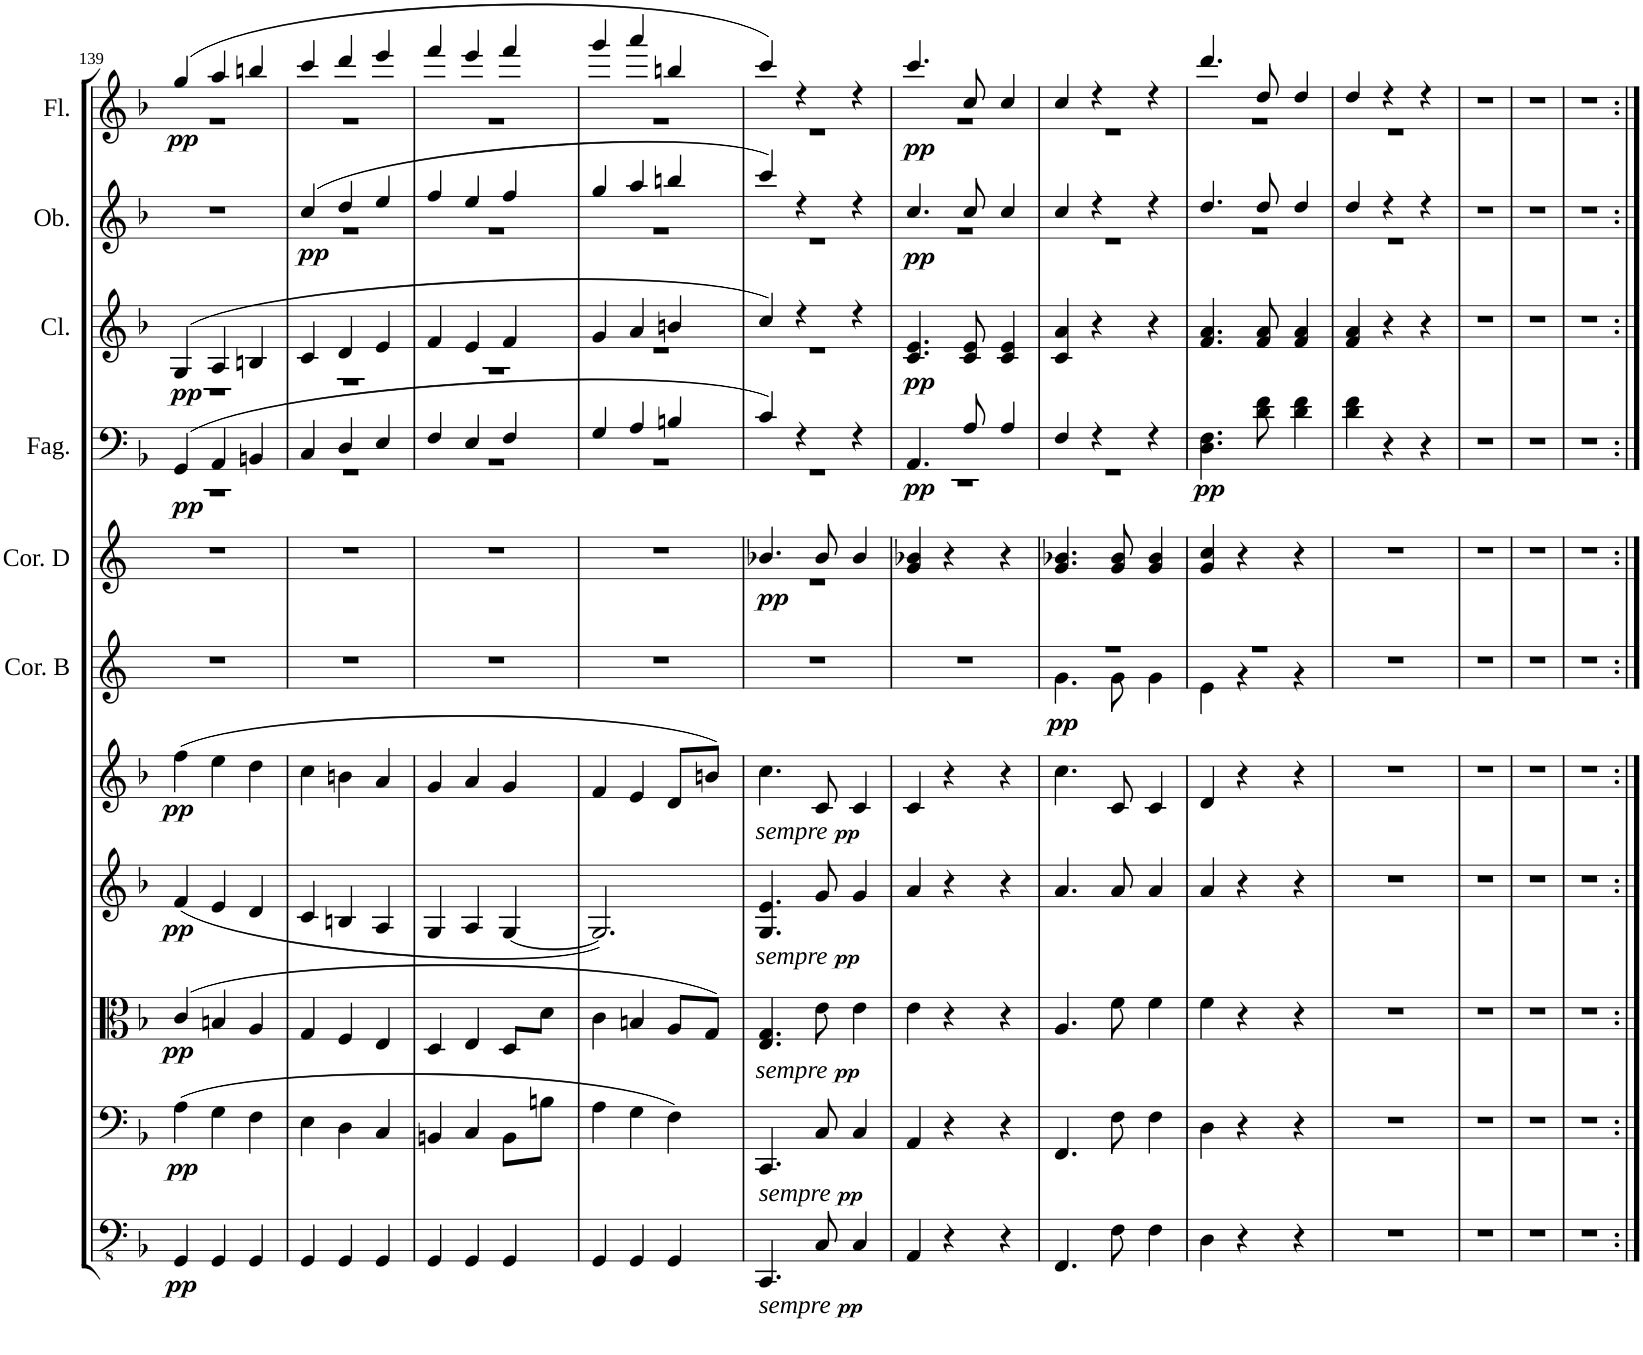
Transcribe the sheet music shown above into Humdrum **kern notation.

**kern	**dynam	**kern	**dynam	**kern	**dynam	**kern	**dynam	**kern	**dynam	**kern	**dynam	**kern	**dynam	**kern	**dynam	**kern	**dynam	**kern	**dynam	**kern	**dynam
*part11	*part11	*part10	*part10	*part9	*part9	*part8	*part8	*part7	*part7	*part6	*part6	*part5	*part5	*part4	*part4	*part3	*part3	*part2	*part2	*part1	*part1
*staff11	*staff11	*staff10	*staff10	*staff9	*staff9	*staff8	*staff8	*staff7	*staff7	*staff6	*staff6	*staff5	*staff5	*staff4	*staff4	*staff3	*staff3	*staff2	*staff2	*staff1	*staff1
*I"Basso	*	*I"Violoncello	*	*I"Viola	*	*I"Violino II	*	*I"Violino I	*	*I"Corni in B	*	*I"Corni in D	*	*I"Fagotti	*	*I"Clarinetti in C	*	*I"Oboi	*	*I"Flauti	*
*	*	*	*	*	*	*	*	*	*	*I'Cor. B	*	*I'Cor. D	*	*I'Fag.	*	*I'Cl.	*	*I'Ob.	*	*I'Fl.	*
!!LO:PB:g=z
*clefFv4	*	*clefF4	*	*clefC3	*	*clefG2	*	*clefG2	*	*clefG2	*	*clefG2	*	*clefF4	*	*clefG2	*	*clefG2	*	*clefG2	*
*	*	*	*	*	*	*	*	*	*	*Trd1c2	*	*Trd6c10	*	*	*	*Trd1c2	*	*	*	*	*
*k[b-]	*	*k[b-]	*	*k[b-]	*	*k[b-]	*	*k[b-]	*	*k[f#]	*	*k[b-e-a-]	*	*k[b-]	*	*k[b-]	*	*k[b-]	*	*k[b-]	*
*M3/4	*	*M3/4	*	*M3/4	*	*M3/4	*	*M3/4	*	*M3/4	*	*M3/4	*	*M3/4	*	*M3/4	*	*M3/4	*	*M3/4	*
=139	=139	=139	=139	=139	=139	=139	=139	=139	=139	=139	=139	=139	=139	=139	=139	=139	=139	=139	=139	=139	=139
*	*	*	*	*	*	*	*	*	*	*	*	*	*	*^	*	*^	*	*	*	*^	*
!	!LO:DY:b	!	!LO:DY:b	!	!LO:DY:b	!	!LO:DY:b	!	!LO:DY:b	!	!	!	!	!	!	!LO:DY:b	!	!	!LO:DY:b	!	!	!	!	!LO:DY:b
4GGG'/	pp	(4A\	pp	(4c/	pp	(4f/	pp	(4ff\	pp	2.r	.	2.r	.	(4GG/	2.r	pp	(4G/	2.r	pp	2.r	.	(4gg/	2.r	pp
4GGG'/	.	4G\	.	4Bn/	.	4e/	.	4ee\	.	.	.	.	.	4AA/	.	.	4A/	.	.	.	.	4aa/	.	.
4GGG'/	.	4F\	.	4A/	.	4d/	.	4dd\	.	.	.	.	.	4BBn/	.	.	4Bn/	.	.	.	.	4bbn/	.	.
=140	=140	=140	=140	=140	=140	=140	=140	=140	=140	=140	=140	=140	=140	=140	=140	=140	=140	=140	=140	=140	=140	=140	=140	=140
*	*	*	*	*	*	*	*	*	*	*	*	*	*	*	*	*	*	*	*	*^	*	*	*	*
!	!	!	!	!	!	!	!	!	!	!	!	!	!	!	!	!	!	!	!	!	!	!LO:DY:b	!	!	!
4GGG'/	.	4E\	.	4G/	.	4c/	.	4cc\	.	2.r	.	2.r	.	4C/	2.r	.	4c/	2.r	.	(4cc/	2.r	pp	4ccc/	2.r	.
4GGG'/	.	4D\	.	4F/	.	4Bn/	.	4bn\	.	.	.	.	.	4D/	.	.	4d/	.	.	4dd/	.	.	4ddd/	.	.
4GGG'/	.	4C/	.	4E/	.	4A/	.	4a/	.	.	.	.	.	4E/	.	.	4e/	.	.	4ee/	.	.	4eee/	.	.
=141	=141	=141	=141	=141	=141	=141	=141	=141	=141	=141	=141	=141	=141	=141	=141	=141	=141	=141	=141	=141	=141	=141	=141	=141	=141
4GGG'/	.	4BBn/	.	4D/	.	4G/	.	4g/	.	2.r	.	2.r	.	4F/	2.r	.	4f/	2.r	.	4ff/	2.r	.	4fff/	2.r	.
4GGG'/	.	4C/	.	4E/	.	4A/	.	4a/	.	.	.	.	.	4E/	.	.	4e/	.	.	4ee/	.	.	4eee/	.	.
4GGG'/	.	8BB\L	.	8D/L	.	[4G/	.	4g/	.	.	.	.	.	4F/	.	.	4f/	.	.	4ff/	.	.	4fff/	.	.
.	.	8Bn\J	.	8d\J	.	.	.	.	.	.	.	.	.	.	.	.	.	.	.	.	.	.	.	.	.
=142	=142	=142	=142	=142	=142	=142	=142	=142	=142	=142	=142	=142	=142	=142	=142	=142	=142	=142	=142	=142	=142	=142	=142	=142	=142
4GGG'/	.	4A\	.	4c\	.	2.G/])	.	4f/	.	2.r	.	2.r	.	4G/	2.r	.	4g/	2.r	.	4gg/	2.r	.	4ggg/	2.r	.
4GGG'/	.	4G\	.	4Bn/	.	.	.	4e/	.	.	.	.	.	4A/	.	.	4a/	.	.	4aa/	.	.	4aaa/	.	.
4GGG'/	.	4F\)	.	8A/L	.	.	.	8d/L	.	.	.	.	.	4Bn/	.	.	4bn/	.	.	4bbn/	.	.	4bbn/	.	.
.	.	.	.	8G/J)	.	.	.	8bn/J)	.	.	.	.	.	.	.	.	.	.	.	.	.	.	.	.	.
=143	=143	=143	=143	=143	=143	=143	=143	=143	=143	=143	=143	=143	=143	=143	=143	=143	=143	=143	=143	=143	=143	=143	=143	=143	=143
*	*	*	*	*	*	*	*	*	*	*	*	*^	*	*	*	*	*	*	*	*	*	*	*	*	*
!	!	!	!	!	!	!	!	!LO:TX:b:i:t=sempre	!	!	!	!	!	!	!	!	!	!	!	!	!	!	!	!	!	!
!	!	!	!	!	!	!LO:TX:b:i:t=sempre	!	!	!	!	!	!	!	!	!	!	!	!	!	!	!	!	!	!	!	!
!	!	!	!	!LO:TX:b:i:t=sempre	!	!	!	!	!	!	!	!	!	!	!	!	!	!	!	!	!	!	!	!	!	!
!	!	!LO:TX:b:i:t=sempre	!	!	!	!	!	!	!	!	!	!	!	!	!	!	!	!	!	!	!	!	!	!	!	!
!LO:TX:b:i:t=sempre	!	!	!	!	!	!	!	!	!	!	!	!	!	!	!	!	!	!	!	!	!	!	!	!	!	!
!	!	!	!	!	!	!	!	!	!	!	!	!	!	!LO:DY:b	!	!	!	!	!	!	!	!	!	!	!	!
4.CCC'/	.	4.CC'/	.	4.E/' 4.G/'	.	4.G/' 4.e/'	.	4.cc'\	.	2.r	.	4.b-X'/	2.r	pp	4c/)	2.r	.	4cc/)	2.r	.	4ccc/)	2.r	.	4ccc/)	2.r	.
.	.	.	.	.	.	.	.	.	.	.	.	.	.	.	4r	.	.	4r	.	.	4r	.	.	4r	.	.
8CC'/	.	8C'/	.	8e'\	.	8g'/	.	8c'/	.	.	.	8b-'/	.	.	.	.	.	.	.	.	.	.	.	.	.	.
4CC'/	.	4C'/	.	4e'\	.	4g'/	.	4c'/	.	.	.	4b-'/	.	.	4r	.	.	4r	.	.	4r	.	.	4r	.	.
*	*	*	*	*	*	*	*	*	*	*	*	*v	*v	*	*	*	*	*v	*v	*	*	*	*	*	*	*
=144	=144	=144	=144	=144	=144	=144	=144	=144	=144	=144	=144	=144	=144	=144	=144	=144	=144	=144	=144	=144	=144	=144	=144	=144
!	!	!	!	!	!	!	!	!	!	!	!	!	!	!	!	!LO:DY:b	!	!LO:DY:b	!	!	!LO:DY:b	!	!	!LO:DY:b
4AAA'/	.	4AA'/	.	4e'\	.	4a'/	.	4c'/	.	2.r	.	4g/' 4b-X/'	.	4.AA'/	2.r	pp	4.c/' 4.e/'	pp	4.cc'/	2.r	pp	4.ccc'/	2.r	pp
4r	.	4r	.	4r	.	4r	.	4r	.	.	.	4r	.	.	.	.	.	.	.	.	.	.	.	.
.	.	.	.	.	.	.	.	.	.	.	.	.	.	8A'/	.	.	8c/' 8e/'	.	8cc'/	.	.	8cc'/	.	.
4r	.	4r	.	4r	.	4r	.	4r	.	.	.	4r	.	4A'/	.	.	4c/' 4e/'	.	4cc'/	.	.	4cc'/	.	.
=145	=145	=145	=145	=145	=145	=145	=145	=145	=145	=145	=145	=145	=145	=145	=145	=145	=145	=145	=145	=145	=145	=145	=145	=145
*	*	*	*	*	*	*	*	*	*	*^	*	*	*	*	*	*	*	*	*	*	*	*	*	*
!	!	!	!	!	!	!	!	!	!	!	!	!LO:DY:b	!	!	!	!	!	!	!	!	!	!	!	!	!
4.FFF'/	.	4.FF'/	.	4.A'/	.	4.a'/	.	4.cc'\	.	2.r	4.g'\	pp	4.g/' 4.b-X/'	.	4F'/	2.r	.	4c/' 4a/'	.	4cc'/	2.r	.	4cc'/	2.r	.
.	.	.	.	.	.	.	.	.	.	.	.	.	.	.	4r	.	.	4r	.	4r	.	.	4r	.	.
8FF'\	.	8F'\	.	8f'\	.	8a'/	.	8c'/	.	.	8g'\	.	8g/' 8b-/'	.	.	.	.	.	.	.	.	.	.	.	.
4FF'\	.	4F'\	.	4f'\	.	4a'/	.	4c'/	.	.	4g'\	.	4g/' 4b-/'	.	4r	.	.	4r	.	4r	.	.	4r	.	.
*	*	*	*	*	*	*	*	*	*	*	*	*	*	*	*v	*v	*	*	*	*	*	*	*	*	*
=146	=146	=146	=146	=146	=146	=146	=146	=146	=146	=146	=146	=146	=146	=146	=146	=146	=146	=146	=146	=146	=146	=146	=146	=146
!	!	!	!	!	!	!	!	!	!	!	!	!	!	!	!	!LO:DY:b	!	!	!	!	!	!	!	!
4DD'\	.	4D'\	.	4f'\	.	4a'/	.	4d'/	.	2.r	4e'\	.	4g/' 4cc/'	.	4.D\' 4.F\'	pp	4.f/' 4.a/'	.	4.dd'/	2.r	.	4.ddd'/	2.r	.
4r	.	4r	.	4r	.	4r	.	4r	.	.	4r	.	4r	.	.	.	.	.	.	.	.	.	.	.
.	.	.	.	.	.	.	.	.	.	.	.	.	.	.	8d\' 8f\'	.	8f/' 8a/'	.	8dd'/	.	.	8dd'/	.	.
4r	.	4r	.	4r	.	4r	.	4r	.	.	4r	.	4r	.	4d\' 4f\'	.	4f/' 4a/'	.	4dd'/	.	.	4dd'/	.	.
*	*	*	*	*	*	*	*	*	*	*v	*v	*	*	*	*	*	*	*	*	*	*	*	*	*
=147	=147	=147	=147	=147	=147	=147	=147	=147	=147	=147	=147	=147	=147	=147	=147	=147	=147	=147	=147	=147	=147	=147	=147
2.r	.	2.r	.	2.r	.	2.r	.	2.r	.	2.r	.	2.r	.	4d\' 4f\'	.	4f/' 4a/'	.	4dd'/	2.r	.	4dd'/	2.r	.
.	.	.	.	.	.	.	.	.	.	.	.	.	.	4r	.	4r	.	4r	.	.	4r	.	.
.	.	.	.	.	.	.	.	.	.	.	.	.	.	4r	.	4r	.	4r	.	.	4r	.	.
*	*	*	*	*	*	*	*	*	*	*	*	*	*	*	*	*	*	*v	*v	*	*	*	*
*	*	*	*	*	*	*	*	*	*	*	*	*	*	*	*	*	*	*	*	*v	*v	*
=148	=148	=148	=148	=148	=148	=148	=148	=148	=148	=148	=148	=148	=148	=148	=148	=148	=148	=148	=148	=148	=148
2.r	.	2.r	.	2.r	.	2.r	.	2.r	.	2.r	.	2.r	.	2.r	.	2.r	.	2.r	.	2.r	.
=149	=149	=149	=149	=149	=149	=149	=149	=149	=149	=149	=149	=149	=149	=149	=149	=149	=149	=149	=149	=149	=149
2.r	.	2.r	.	2.r	.	2.r	.	2.r	.	2.r	.	2.r	.	2.r	.	2.r	.	2.r	.	2.r	.
=150	=150	=150	=150	=150	=150	=150	=150	=150	=150	=150	=150	=150	=150	=150	=150	=150	=150	=150	=150	=150	=150
2.r	.	2.r	.	2.r	.	2.r	.	2.r	.	2.r	.	2.r	.	2.r	.	2.r	.	2.r	.	2.r	.
=:|!	=:|!	=:|!	=:|!	=:|!	=:|!	=:|!	=:|!	=:|!	=:|!	=:|!	=:|!	=:|!	=:|!	=:|!	=:|!	=:|!	=:|!	=:|!	=:|!	=:|!	=:|!
*-	*-	*-	*-	*-	*-	*-	*-	*-	*-	*-	*-	*-	*-	*-	*-	*-	*-	*-	*-	*-	*-
